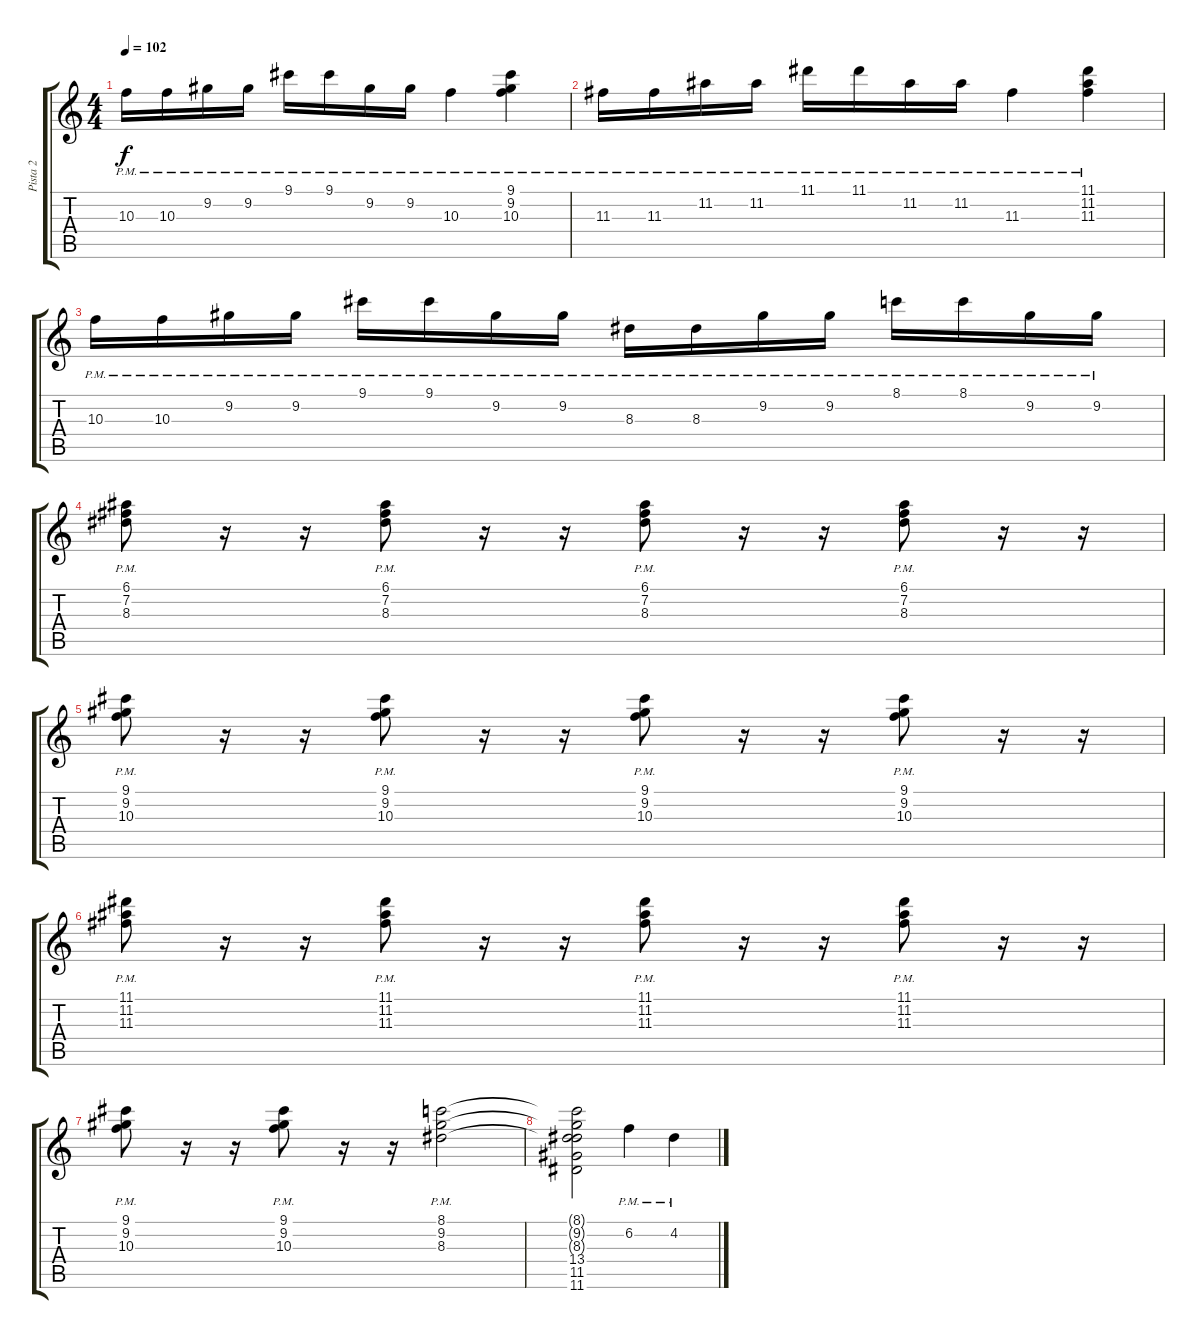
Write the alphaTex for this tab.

\track ("Pista 2" "Pista 2") {instrument electricguitarjazz}
\staff {score tabs}
\tuning (E4 B3 G3 D3 A2 E2) {hide}
\ts (4 4)
\tempo 102
\clef g2
\ks c
10.3{pm}.16{dy f} 10.3{pm}.16 9.2{pm}.16 9.2{pm}.16 9.1{pm}.16 9.1{pm}.16 9.2{pm}.16 9.2{pm}.16 10.3{pm}.4 (9.1{pm} 9.2{pm} 10.3{pm}).4 |
11.3{pm}.16 11.3{pm}.16 11.2{pm}.16 11.2{pm}.16 11.1{pm}.16 11.1{pm}.16 11.2{pm}.16 11.2{pm}.16 11.3{pm}.4 (11.1{pm} 11.2{pm} 11.3{pm}).4 |
10.3{pm}.16 10.3{pm}.16 9.2{pm}.16 9.2{pm}.16 9.1{pm}.16 9.1{pm}.16 9.2{pm}.16 9.2{pm}.16 8.3{pm}.16 8.3{pm}.16 9.2{pm}.16 9.2{pm}.16 8.1{pm}.16 8.1{pm}.16 9.2{pm}.16 9.2{pm}.16 |
(6.1{pm} 7.2{pm} 8.3{pm}).8 r.16 r.16 (6.1{pm} 7.2{pm} 8.3{pm}).8 r.16 r.16 (6.1{pm} 7.2{pm} 8.3{pm}).8 r.16 r.16 (6.1{pm} 7.2{pm} 8.3{pm}).8 r.16 r.16 |
(9.1{pm} 9.2{pm} 10.3{pm}).8 r.16 r.16 (9.1{pm} 9.2{pm} 10.3{pm}).8 r.16 r.16 (9.1{pm} 9.2{pm} 10.3{pm}).8 r.16 r.16 (9.1{pm} 9.2{pm} 10.3{pm}).8 r.16 r.16 |
(11.1{pm} 11.2{pm} 11.3{pm}).8 r.16 r.16 (11.1{pm} 11.2{pm} 11.3{pm}).8 r.16 r.16 (11.1{pm} 11.2{pm} 11.3{pm}).8 r.16 r.16 (11.1{pm} 11.2{pm} 11.3{pm}).8 r.16 r.16 |
(9.1{pm} 9.2{pm} 10.3{pm}).8 r.16 r.16 (9.1{pm} 9.2{pm} 10.3{pm}).8 r.16 r.16 (8.1{pm} 9.2{pm} 8.3{pm}).2 |
(8.1{t} 9.2{t} 8.3{t} 13.4 11.5 11.6).2 6.2{pm}.4 4.2{pm}.4
